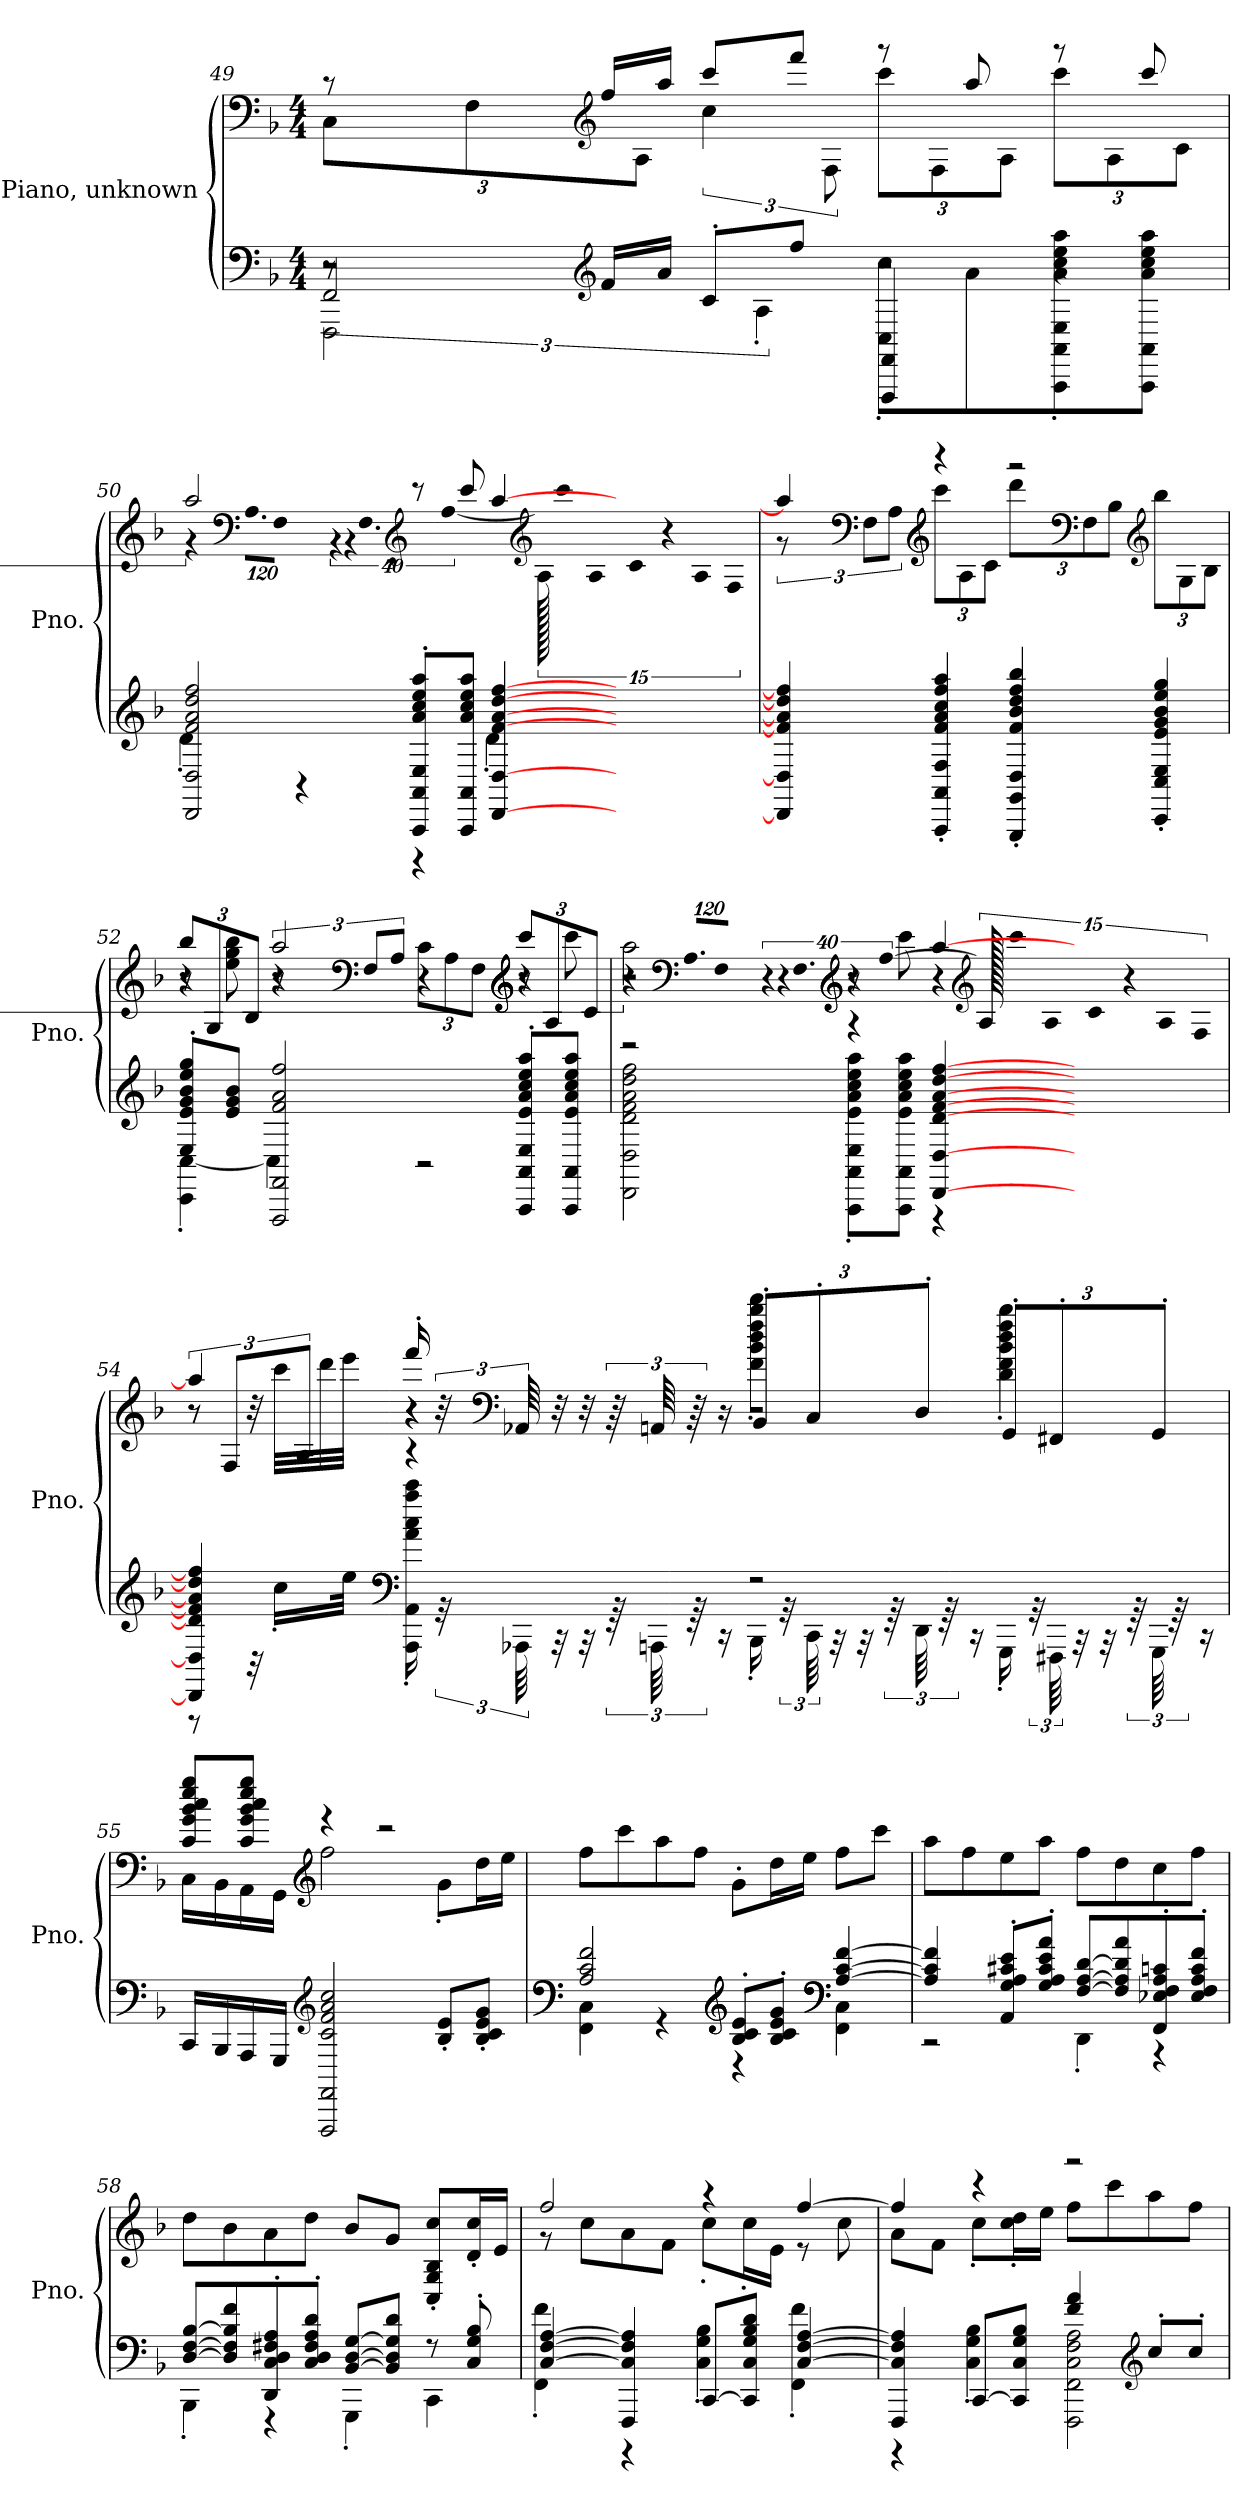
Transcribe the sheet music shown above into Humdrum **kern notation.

**kern	**kern
*part1	*part1
*staff2	*staff1
*I"Piano, unknown	*
*I'Pno.	*
!!LO:LB:g=z
*clefF4	*clefF4
*k[b-]	*k[b-]
*M4/4	*M4/4
=49	=49
*^	*^
*	*^	*	*
*	*	*^	*	*
*	*	*	*	*	*Xbrackettup
8r	3r	2FF/	2FFF\	8r	12C\L
.	.	.	.	.	12F\
*clefG2	*	*	*	*clefG2	*
16f/LL	.	.	.	16ff/LL	.
.	.	.	.	.	12A\J
16a/JJ	.	.	.	16aa/JJ	.
*	*	*	*	*	*brackettup
8c'/L	.	.	.	8ccc/L	6cc\
.	6A'\	.	.	.	.
8ff/J	.	.	.	8fff/J	.
.	.	.	.	.	12F\
*	*	*	*	*	*Xbrackettup
2r	8C\' 8cc\'L	4FFF/ 4FF/	2r	8r	12ccc\L
.	.	.	.	.	12F\
.	8a\	.	.	8aa/	.
.	.	.	.	.	12A\J
.	8AAA\' 8AA\' 8E\' 8a\' 8cc\' 8ee\' 8aa\'	4r	.	8r	12ccc\L
.	.	.	.	.	12A\
.	8AAA\ 8AA\ 8a\ 8cc\ 8ee\ 8aa\J	.	.	8ccc/	.
.	.	.	.	.	12c\J
*	*v	*v	*v	*	*
=50	=50	=50	=50
*	*	*	*brackettup
!	!	!	!LO:N:vis=16
2DD/ 2D/ 2f/ 2a/ 2dd/ 2ff/	4d'\	2aa/	1920%137r
*	*	*clefF4	*
!	!	!	!LO:N:vis=16.
.	.	.	960%103A\LL
!	!	!	!LO:N:vis=16
.	.	.	1920%137F\JJ
!	!	!	!LO:N:vis=32
.	4r	.	640%23r
!	!	!	!LO:N:vis=32
.	.	.	640%23r
!	!	!	!LO:N:vis=16.
.	.	.	960%103F\LL
.	.	.	[240%17A\J
*	*	*clefG2	*
8AAA/' 8AA/' 8E/' 8a/' 8cc/' 8ee/' 8aa/'L	4r	8r	1920A\]
*	*	*	*Xbrackettup
.	.	.	12ccc\L
.	.	.	12A\
8AAA/ 8AA/ 8a/ 8cc/ 8ee/ 8aa/J	.	8ccc/	.
.	.	.	12c\J
[4DD/ [4D/ [4f/ [4a/ [4dd/ [4ff/	4d'\	[4aa/	.
*	*	*	*brackettup
.	.	.	12r
.	.	.	12A\L
.	.	.	12F\J
1920ryy	1920ryy	1920ryy	.
*v	*v	*	*
!!LO:LB:g=z	!!
=51	=51	=51
4DD/] 4D/] 4f/] 4a/] 4dd/] 4ff/]	4aa/]	12r
*	*clefF4	*
.	.	12F\L
.	.	12A\J
*	*clefG2	*
*	*	*Xbrackettup
4AAA/' 4AA/' 4F/' 4f/' 4a/' 4cc/' 4ff/' 4aa/'	4r	12ccc\L
.	.	12A\
.	.	12c\J
4GGG/' 4GG/' 4D/' 4f/' 4b-/' 4dd/' 4ff/' 4bb-/'	2r	12ddd\L
*	*clefF4	*
.	.	12F\
.	.	12B-\J
*	*clefG2	*
4CC/' 4C/' 4E/' 4e/' 4g/' 4b-/' 4ee/' 4gg/'	.	12bb-\L
.	.	12G\
.	.	12B-\J
=52	=52	=52
*^	*	*^
8E/' 8e/' 8g/' 8b-/' 8ee/' 8gg/'L	4CC\' [4C\'	4r	8r	12bb-/L
.	.	.	.	12G/
8e/ 8g/ 8b-/J	.	.	8ee\ 8gg\ 8bb-\	.
.	.	.	.	12B-/J
*	*	*	*	*brackettup
2FFF/ 2FF/ 2f/ 2a/ 2ff/	4C\]	2aa/	4r	12r
*	*	*clefF4	*	*
.	.	.	.	12F/L
.	.	.	.	12A/J
*	*	*	*Xbrackettup	*
.	2r	.	12c\L	4r
.	.	.	12A\	.
.	.	.	12F\J	.
*	*	*clefG2	*	*
8AAA/' 8AA/' 8E/' 8e/' 8a/' 8cc/' 8ee/' 8aa/'L	.	4r	8r	12ccc/L
.	.	.	.	12A/
8AAA/ 8AA/ 8e/ 8a/ 8cc/ 8ee/ 8aa/J	.	.	8ccc\	.
.	.	.	.	12c/J
!!LO:LB:g=z	!!	!!
=53	=53	=53	=53	=53
*	*	*	*	*brackettup
!	!	!	!	!LO:N:vis=16
2r	2DD\ 2D\ 2d\ 2f\ 2a\ 2dd\ 2ff\	2r	2aa\	1920%137r
*	*	*clefF4	*	*
!	!	!	!	!LO:N:vis=16.
.	.	.	.	960%103A/LL
!	!	!	!	!LO:N:vis=16
.	.	.	.	1920%137F/JJ
!	!	!	!	!LO:N:vis=32
.	.	.	.	640%23r
!	!	!	!	!LO:N:vis=32
.	.	.	.	640%23r
!	!	!	!	!LO:N:vis=16.
.	.	.	.	960%103F/LL
.	.	.	.	[240%17A/J
*	*	*clefG2	*	*
4r	8AAA\' 8AA\' 8E\' 8e\' 8a\' 8cc\' 8ee\' 8aa\'L	4r	8r	1920A/]
*	*	*	*	*Xbrackettup
.	.	.	.	12ccc/L
.	.	.	.	12A/
.	8AAA\ 8AA\ 8e\ 8a\ 8cc\ 8ee\ 8aa\J	.	8ccc\	.
.	.	.	.	12c/J
[4DD/ [4D/ [4d/ [4f/ [4a/ [4dd/ [4ff/	4r	[4aa/	4r	.
*	*	*	*	*brackettup
.	.	.	.	12r
.	.	.	.	12A/L
.	.	.	.	12F/J
1920ryy	1920ryy	1920ryy	1920ryy	.
!!LO:LB:g=z	!!	!!
=54	=54	=54	=54	=54
4DD/] 4D/] 4d/] 4f/] 4a/] 4dd/] 4ff/]	8r	4aa/]	8r	12r
.	.	.	.	12F/L
.	32r	.	32r	.
.	16cc'\LL	.	32ccc\LLL	.
.	.	.	.	12A/J
.	.	.	32ddd\	.
.	32ee\JJk	.	32eee\JJJ	.
*clefF4	*	*	*	*
4r	16AAA\' 16AA\' 16a\' 16cc\' 16aa\' 16ccc\'	4r	4r	16fff'/
.	48r	.	.	48r
*	*	*clefF4	*	*
.	96AAA-X\	.	.	96AA-X/
.	32r	.	.	32r
.	32r	.	.	32r
.	96r	.	.	96r
.	96AAAn\	.	.	96AAn/
.	96r	.	.	96r
.	16r	.	.	16r
*	*	*	*	*Xbrackettup
2r	16BBB-'\	2r	4f\' 4b-\' 4dd\' 4ff\' 4bb-\' 4ddd\'	12BB-'/L
.	48r	.	.	.
.	96CC\	.	.	12C'/
.	32r	.	.	.
.	32r	.	.	.
.	96r	.	.	.
.	96DD\	.	.	12D'/J
.	96r	.	.	.
.	16r	.	.	.
.	16GGG'\	.	4d\' 4f\' 4b-\' 4dd\' 4ff\' 4bb-\'	12GG'/L
.	48r	.	.	.
.	96FFF#X\	.	.	12FF#X'/
.	32r	.	.	.
.	32r	.	.	.
.	96r	.	.	.
.	96GGG\	.	.	12GG'/J
.	96r	.	.	.
.	16r	.	.	.
*v	*v	*	*	*
*	*	*v	*v
!!LO:PB:g=z
=55	=55	=55
16CC/LL	8c/ 8g/ 8b-/ 8cc/ 8ee/ 8gg/L	16C\LL
16BBB-/	.	16BB-\
16AAA/	8c/ 8g/ 8b-/ 8cc/ 8ee/ 8gg/J	16AA\
16GGG/JJ	.	16GG\JJ
*clefG2	*clefG2	*
2FFF/ 2FF/ 2c/ 2f/ 2a/ 2cc/	4r	2ff\
.	2r	.
8B-/' 8e/'L	.	8g'\L
8B-/' 8c/' 8e/' 8g/'J	.	16dd\L
.	.	16ee\JJ
*	*v	*v
=56	=56
*clefF4	*
*^	*
2A/ 2c/ 2f/	4FF\ 4C\	8ff\L
.	.	8ccc\
.	4r	8aa\
.	.	8ff\J
*clefG2	*	*
8B-/' 8c/' 8e/'L	4r	8g'\L
8B-/' 8c/' 8e/' 8g/'J	.	16dd\L
.	.	16ee\JJ
*clefF4	*	*
[4A/ [4c/ [4f/	4FF\ 4C\	8ff\L
.	.	8ccc\J
=57	=57	=57
4A/] 4c/] 4f/]	2r	8aa\L
.	.	8ff\
8AA/' 8G/' 8A/' 8c#X/' 8e/'L	.	8ee\
8G/' 8A/' 8c#/' 8e/' 8a/'J	.	8aa\J
[8F/ [8A/ [8d/L	4DD'\	8ff\L
8F/] 8A/] 8d/] 8a/	.	8dd\
8FF/' 8E-X/' 8F/' 8A/' 8cn/'	4r	8cc\
8E-/' 8F/' 8A/' 8c/' 8f/'J	.	8ff\J
!!LO:LB:g=z
=58	=58	=58
[8D/ [8F/ [8B-/L	4BBB-'\	8dd\L
8D/] 8F/] 8B-/] 8f/	.	8b-\
8DD/' 8C/' 8D/' 8F#X/' 8A/'	4r	8a\
8C/' 8D/' 8F#/' 8A/' 8d/'J	.	8dd\J
[8BB-/ [8D/ [8G/L	4GGG'\	8b-/L
8BB-/] 8D/] 8G/] 8d/J	.	8g/J
8r	4CC\	8C/' 8G/' 8B-/' 8cc/'L
8C/' 8G/' 8B-/'	.	16d/' 16cc/'L
.	.	16e/JJ
=59	=59	=59
*	*	*^
[4C/ [4F/ [4A/	4FF\' 4f\'	2ff/	8r
.	.	.	8cc\L
4FFF/ 4C/] 4F/] 4A/]	4r	.	8a\
.	.	.	8f\J
[8CC/L	4C\' 4G\' 4B-\'	4r	8cc'\L
8CC/] 8C/ 8G/ 8B-/ 8d/J	.	.	16cc'\L
.	.	.	16e\JJ
[4C/ [4F/ [4A/	4FF\' 4f\'	[4ff/	8r
.	.	.	8cc\
=60	=60	=60	=60
4FFF/ 4C/] 4F/] 4A/]	4r	4ff/]	8a\L
.	.	.	8f\J
[8CC/L	4C\' 4G\' 4B-\'	4r	8cc'\L
8CC/] 8C/ 8G/ 8B-/J	.	.	16cc\' 16dd\'L
.	.	.	16ee\JJ
4f/ 4a/	2FFF\ 2FF\ 2C\ 2F\ 2A\	2r	8ff\L
.	.	.	8ccc\
*clefG2	*	*	*
8cc'/L	.	.	8aa\
8cc'/J	.	.	8ff\J
*v	*v	*	*
*	*v	*v
=	=
*-	*-
